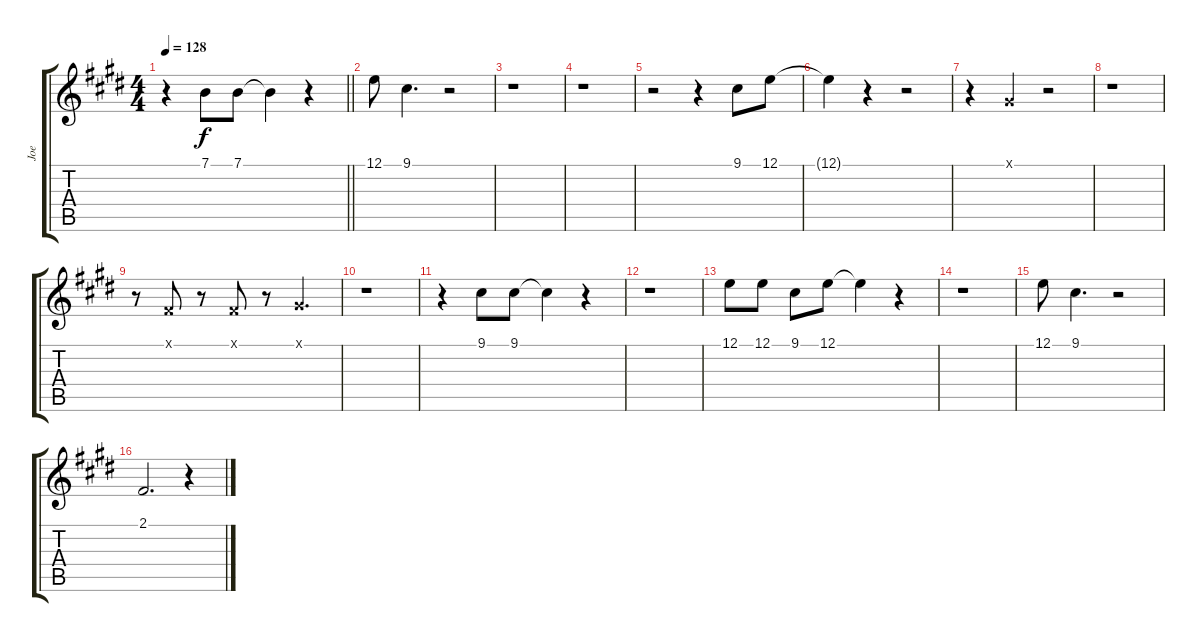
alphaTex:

\track ("Joe" "Joe") {instrument lead1square}
\staff {score tabs}
\tuning (E4 B3 G3 D3 A2 E2) {hide}
\ts (4 4)
\tempo 128
\clef g2
\barLineRight lightlight
\ks c#minor
r.4{dy f} 7.1.8 7.1.8 7.1{t}.4 r.4 |
12.1.8 9.1.4{d} r.2 |
r.1 |
r.1 |
r.2 r.4 9.1.8 12.1.8 |
12.1{t}.4 r.4 r.2 |
r.4 4.1{x}.4 r.2 |
r.1 |
r.8 2.1{x}.8 r.8 2.1{x}.8 r.8 4.1{x}.4{d} |
r.1 |
r.4 9.1.8 9.1.8 9.1{t}.4 r.4 |
r.1 |
12.1.8 12.1.8 9.1.8 12.1.8 12.1{t}.4 r.4 |
r.1 |
12.1.8 9.1.4{d} r.2 |
2.1.2{d} r.4
